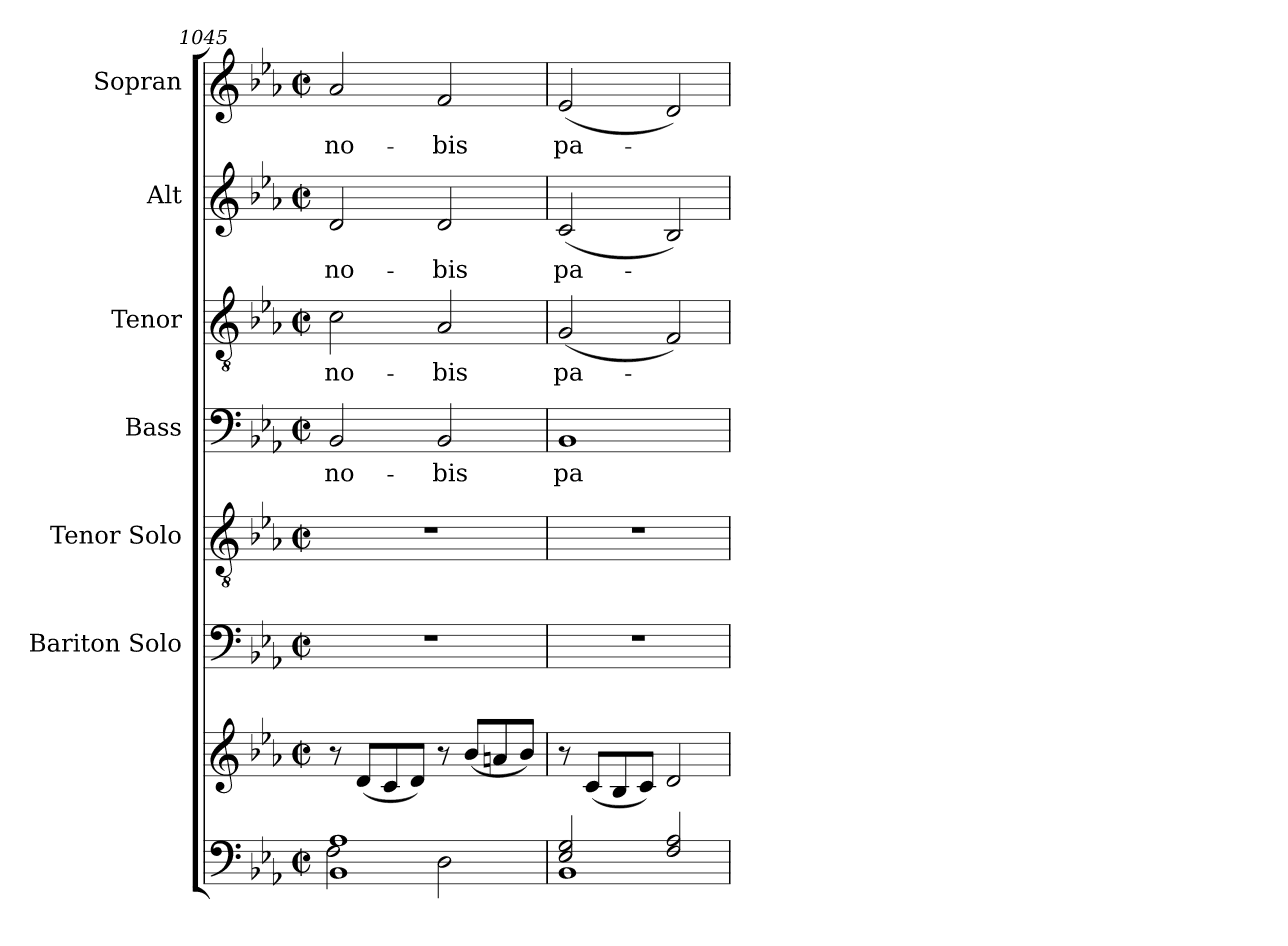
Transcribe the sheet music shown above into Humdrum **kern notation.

**kern	**kern	**kern	**kern	**kern	**text	**kern	**text	**kern	**text	**kern	**text
*part7	*part7	*part6	*part5	*part4	*part4	*part3	*part3	*part2	*part2	*part1	*part1
*staff8	*staff7	*staff6	*staff5	*staff4	*staff4	*staff3	*staff3	*staff2	*staff2	*staff1	*staff1
*	*	*I"Bariton Solo	*I"Tenor Solo	*I"Bass	*	*I"Tenor	*	*I"Alt	*	*I"Sopran	*
*	*	*	*	*I'B.	*	*I'T.	*	*I'A.	*	*I'S.	*
*clefF4	*clefG2	*clefF4	*clefGv2	*clefF4	*	*clefGv2	*	*clefG2	*	*clefG2	*
*k[b-e-a-]	*k[b-e-a-]	*k[b-e-a-]	*k[b-e-a-]	*k[b-e-a-]	*	*k[b-e-a-]	*	*k[b-e-a-]	*	*k[b-e-a-]	*
*E-:	*E-:	*E-:	*E-:	*E-:	*	*E-:	*	*E-:	*	*E-:	*
*M2/2	*M2/2	*M2/2	*M2/2	*M2/2	*	*M2/2	*	*M2/2	*	*M2/2	*
*met(c|)	*met(c|)	*met(c|)	*met(c|)	*met(c|)	*	*met(c|)	*	*met(c|)	*	*met(c|)	*
=1045	=1045	=1045	=1045	=1045	=1045	=1045	=1045	=1045	=1045	=1045	=1045
*^	*	*	*	*	*	*	*	*	*	*	*
!	!	!	!	!	!	!LO:LY:b	!	!LO:LY:b	!	!LO:LY:b	!	!LO:LY:b
1BB- 1A-	2F\	8r	1r	1r	2BB-/	no-	2c\	no-	2d/	no-	2a-/	no-
.	.	(<8d/L	.	.	.	.	.	.	.	.	.	.
.	.	8c/	.	.	.	.	.	.	.	.	.	.
.	.	8d/J)	.	.	.	.	.	.	.	.	.	.
!	!	!	!	!	!	!LO:LY:b	!	!LO:LY:b	!	!LO:LY:b	!	!LO:LY:b
.	2D\	8r	.	.	2BB-/	-bis	2A-/	-bis	2d/	-bis	2f/	-bis
.	.	(<8b-/L	.	.	.	.	.	.	.	.	.	.
.	.	8an/	.	.	.	.	.	.	.	.	.	.
.	.	8b-/J)	.	.	.	.	.	.	.	.	.	.
=1046	=1046	=1046	=1046	=1046	=1046	=1046	=1046	=1046	=1046	=1046	=1046	=1046
!	!	!	!	!	!	!LO:LY:b	!	!LO:LY:b	!	!LO:LY:b	!	!LO:LY:b
2E-/ 2G/	1BB-	8r	1r	1r	1BB-	pa-	(<2G/	pa-	(<2c/	pa-	(<2e-/	pa-
.	.	(<8c/L	.	.	.	.	.	.	.	.	.	.
.	.	8B-/	.	.	.	.	.	.	.	.	.	.
.	.	8c/J)	.	.	.	.	.	.	.	.	.	.
2F/ 2A-/	.	2d/	.	.	.	.	2F/)	.	2B-/)	.	2d/)	.
*v	*v	*	*	*	*	*	*	*	*	*	*	*
=	=	=	=	=	=	=	=	=	=	=	=
*-	*-	*-	*-	*-	*-	*-	*-	*-	*-	*-	*-
